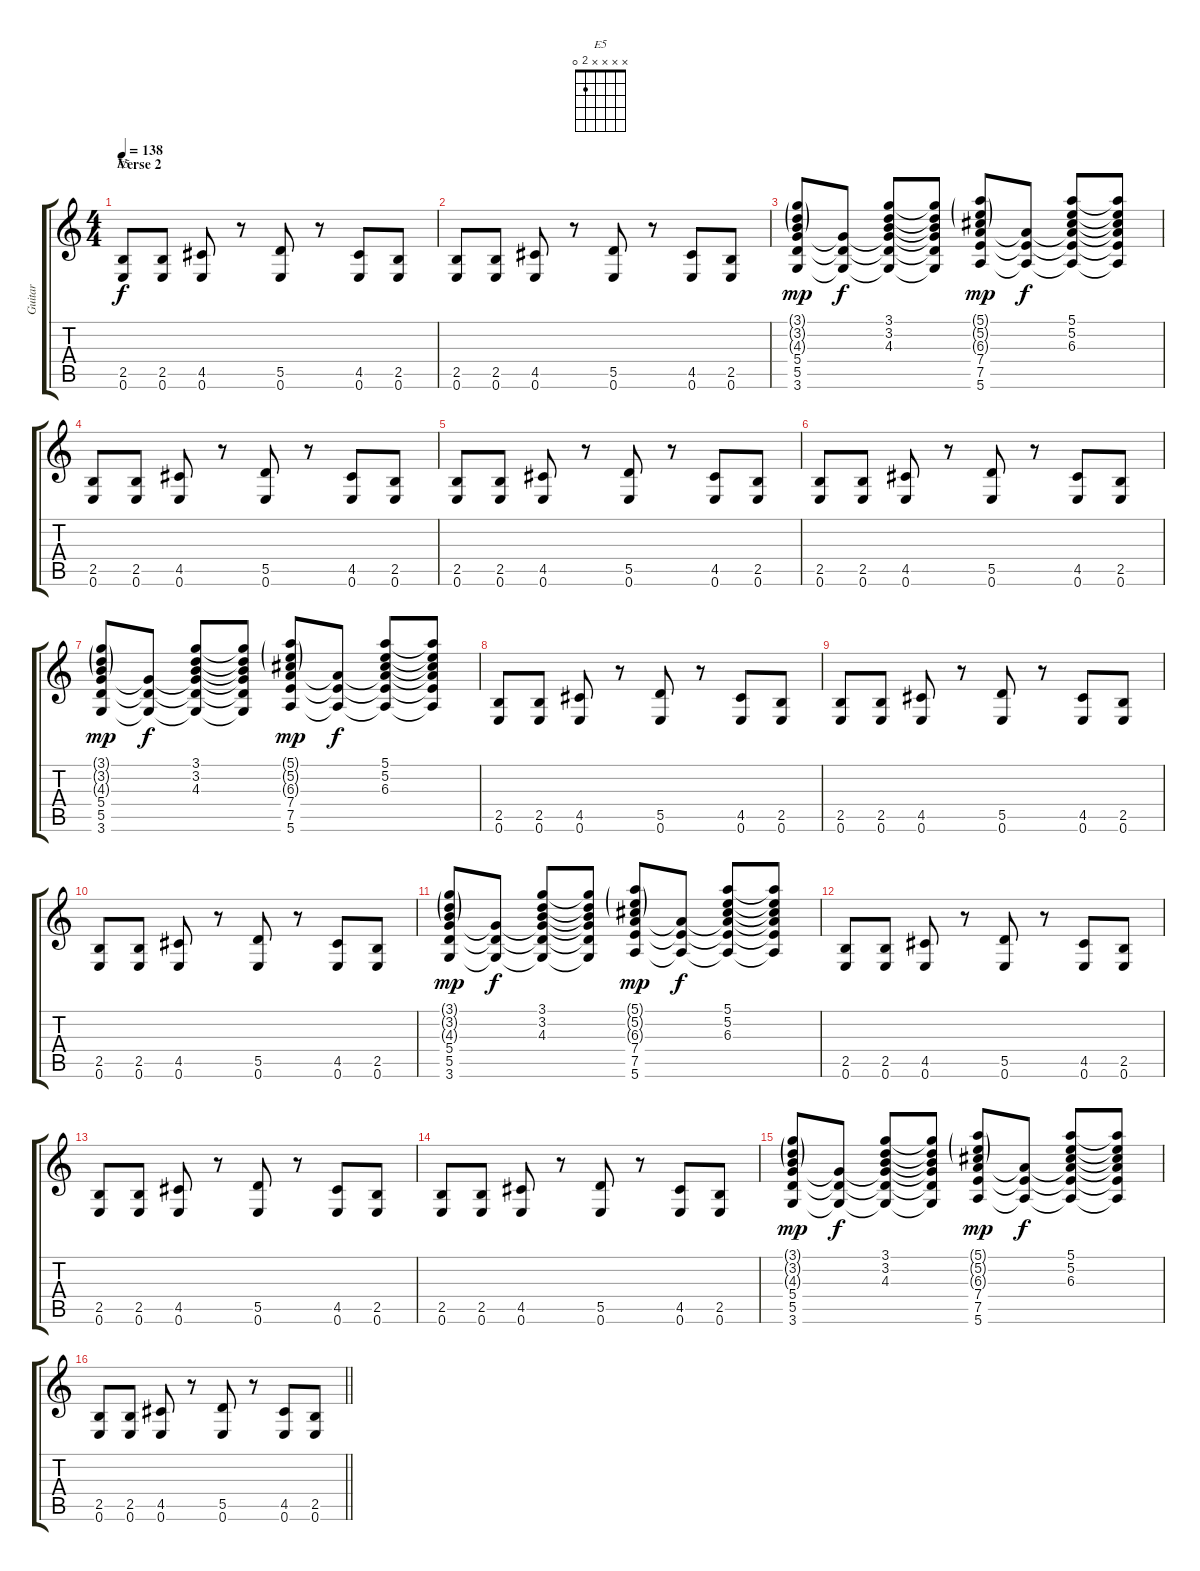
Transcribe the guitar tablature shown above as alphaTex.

\track ("Guitar" "Guitar") {solo instrument electricguitarclean}
\staff {score tabs}
\tuning (E4 B3 G3 D3 A2 E2) {hide}
\chord ("E5" x x x x 2 0)
\ts (4 4)
\section ("" "Verse 2")
\tempo 138
\clef g2
\ks c
(2.5 0.6).8{ch "E5" dy f} (2.5 0.6).8 (4.5 0.6).8 r.8 (5.5 0.6).8 r.8 (4.5 0.6).8 (2.5 0.6).8 |
(2.5 0.6).8 (2.5 0.6).8 (4.5 0.6).8 r.8 (5.5 0.6).8 r.8 (4.5 0.6).8 (2.5 0.6).8 |
(3.1{g} 3.2{g} 4.3{g} 5.4 5.5 3.6).8{dy mp} (5.4{t} 5.5{t} 3.6{t}).8{dy f} (3.1 3.2 4.3 5.4{t} 5.5{t} 3.6{t}).8 (3.1{t} 3.2{t} 4.3{t} 5.4{t} 5.5{t} 3.6{t}).8 (5.1{g} 5.2{g} 6.3{g} 7.4 7.5 5.6).8{dy mp} (7.4{t} 7.5{t} 5.6{t}).8{dy f} (5.1 5.2 6.3 7.4{t} 7.5{t} 5.6{t}).8 (5.1{t} 5.2{t} 6.3{t} 7.4{t} 7.5{t} 5.6{t}).8 |
(2.5 0.6).8 (2.5 0.6).8 (4.5 0.6).8 r.8 (5.5 0.6).8 r.8 (4.5 0.6).8 (2.5 0.6).8 |
(2.5 0.6).8 (2.5 0.6).8 (4.5 0.6).8 r.8 (5.5 0.6).8 r.8 (4.5 0.6).8 (2.5 0.6).8 |
(2.5 0.6).8 (2.5 0.6).8 (4.5 0.6).8 r.8 (5.5 0.6).8 r.8 (4.5 0.6).8 (2.5 0.6).8 |
(3.1{g} 3.2{g} 4.3{g} 5.4 5.5 3.6).8{dy mp} (5.4{t} 5.5{t} 3.6{t}).8{dy f} (3.1 3.2 4.3 5.4{t} 5.5{t} 3.6{t}).8 (3.1{t} 3.2{t} 4.3{t} 5.4{t} 5.5{t} 3.6{t}).8 (5.1{g} 5.2{g} 6.3{g} 7.4 7.5 5.6).8{dy mp} (7.4{t} 7.5{t} 5.6{t}).8{dy f} (5.1 5.2 6.3 7.4{t} 7.5{t} 5.6{t}).8 (5.1{t} 5.2{t} 6.3{t} 7.4{t} 7.5{t} 5.6{t}).8 |
(2.5 0.6).8 (2.5 0.6).8 (4.5 0.6).8 r.8 (5.5 0.6).8 r.8 (4.5 0.6).8 (2.5 0.6).8 |
(2.5 0.6).8 (2.5 0.6).8 (4.5 0.6).8 r.8 (5.5 0.6).8 r.8 (4.5 0.6).8 (2.5 0.6).8 |
(2.5 0.6).8 (2.5 0.6).8 (4.5 0.6).8 r.8 (5.5 0.6).8 r.8 (4.5 0.6).8 (2.5 0.6).8 |
(3.1{g} 3.2{g} 4.3{g} 5.4 5.5 3.6).8{dy mp} (5.4{t} 5.5{t} 3.6{t}).8{dy f} (3.1 3.2 4.3 5.4{t} 5.5{t} 3.6{t}).8 (3.1{t} 3.2{t} 4.3{t} 5.4{t} 5.5{t} 3.6{t}).8 (5.1{g} 5.2{g} 6.3{g} 7.4 7.5 5.6).8{dy mp} (7.4{t} 7.5{t} 5.6{t}).8{dy f} (5.1 5.2 6.3 7.4{t} 7.5{t} 5.6{t}).8 (5.1{t} 5.2{t} 6.3{t} 7.4{t} 7.5{t} 5.6{t}).8 |
(2.5 0.6).8 (2.5 0.6).8 (4.5 0.6).8 r.8 (5.5 0.6).8 r.8 (4.5 0.6).8 (2.5 0.6).8 |
(2.5 0.6).8 (2.5 0.6).8 (4.5 0.6).8 r.8 (5.5 0.6).8 r.8 (4.5 0.6).8 (2.5 0.6).8 |
(2.5 0.6).8 (2.5 0.6).8 (4.5 0.6).8 r.8 (5.5 0.6).8 r.8 (4.5 0.6).8 (2.5 0.6).8 |
(3.1{g} 3.2{g} 4.3{g} 5.4 5.5 3.6).8{dy mp} (5.4{t} 5.5{t} 3.6{t}).8{dy f} (3.1 3.2 4.3 5.4{t} 5.5{t} 3.6{t}).8 (3.1{t} 3.2{t} 4.3{t} 5.4{t} 5.5{t} 3.6{t}).8 (5.1{g} 5.2{g} 6.3{g} 7.4 7.5 5.6).8{dy mp} (7.4{t} 7.5{t} 5.6{t}).8{dy f} (5.1 5.2 6.3 7.4{t} 7.5{t} 5.6{t}).8 (5.1{t} 5.2{t} 6.3{t} 7.4{t} 7.5{t} 5.6{t}).8 |
\barLineRight lightlight
(2.5 0.6).8 (2.5 0.6).8 (4.5 0.6).8 r.8 (5.5 0.6).8 r.8 (4.5 0.6).8 (2.5 0.6).8
